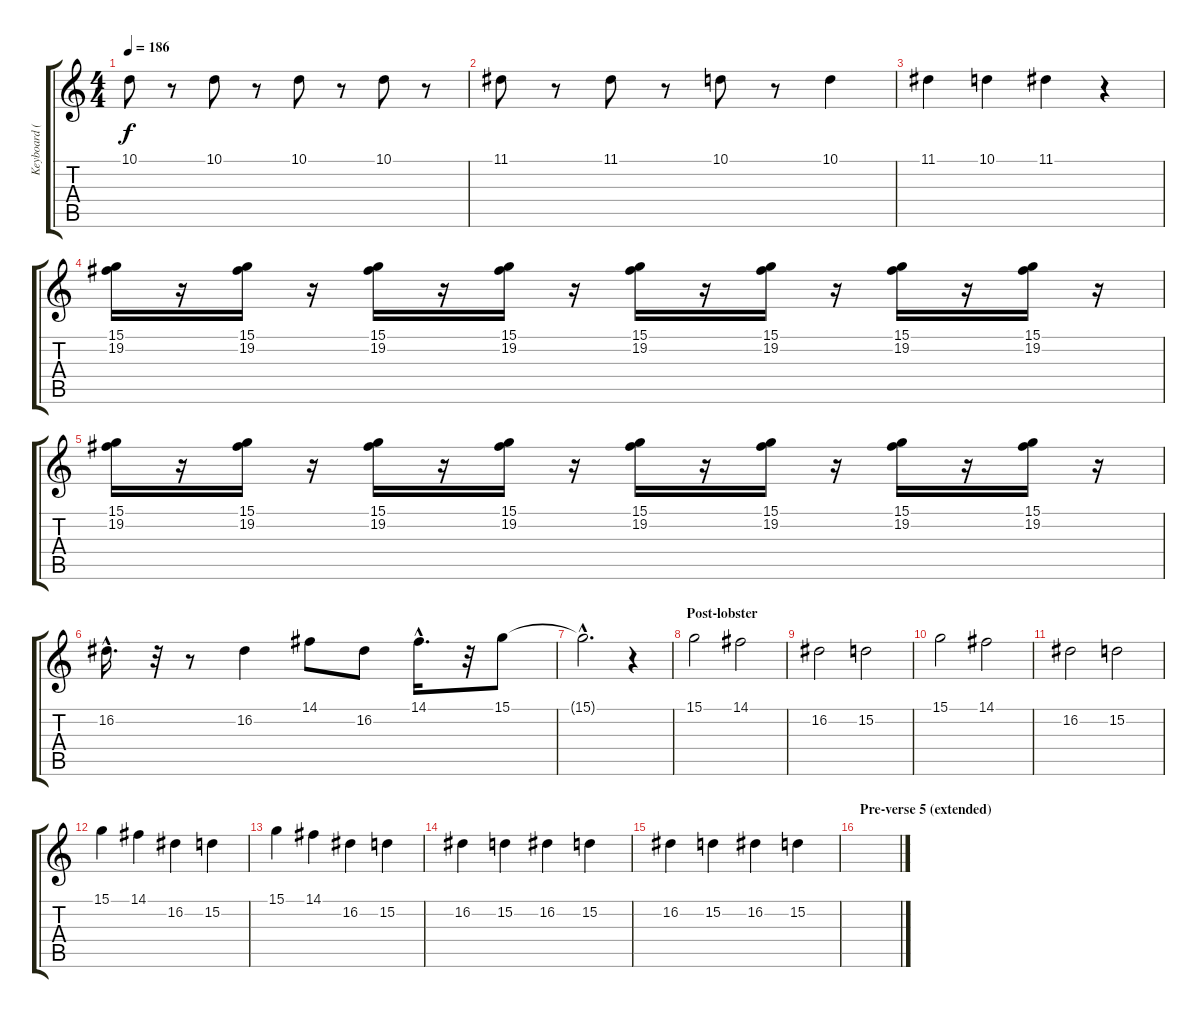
\track ("Keyboard (hammond)" "Keyboard (") {instrument drawbarorgan}
\staff {score tabs}
\tuning (E4 B3 G3 D3 A2 E2) {hide}
\ts (4 4)
\tempo 186
\clef g2
\ks c
10.1.8{dy f} r.8 10.1.8 r.8 10.1.8 r.8 10.1.8 r.8 |
11.1.8 r.8 11.1.8 r.8 10.1.8 r.8 10.1.4 |
11.1.4 10.1.4 11.1.4 r.4 |
(15.1 19.2).16 r.16 (15.1 19.2).16 r.16 (15.1 19.2).16 r.16 (15.1 19.2).16 r.16 (15.1 19.2).16 r.16 (15.1 19.2).16 r.16 (15.1 19.2).16 r.16 (15.1 19.2).16 r.16 |
(15.1 19.2).16 r.16 (15.1 19.2).16 r.16 (15.1 19.2).16 r.16 (15.1 19.2).16 r.16 (15.1 19.2).16 r.16 (15.1 19.2).16 r.16 (15.1 19.2).16 r.16 (15.1 19.2).16 r.16 |
16.2{hac}.16{d} r.32 r.8 16.2.4 14.1.8 16.2.8 14.1{hac}.16{d} r.32 15.1.8 |
15.1{hac t}.2{d} r.4 |
\section ("" "Post-lobster")
15.1.2 14.1.2 |
16.2.2 15.2.2 |
15.1.2 14.1.2 |
16.2.2 15.2.2 |
15.1.4 14.1.4 16.2.4 15.2.4 |
15.1.4 14.1.4 16.2.4 15.2.4 |
16.2.4 15.2.4 16.2.4 15.2.4 |
16.2.4 15.2.4 16.2.4 15.2.4 |
\section ("" "Pre-verse 5 (extended)")
